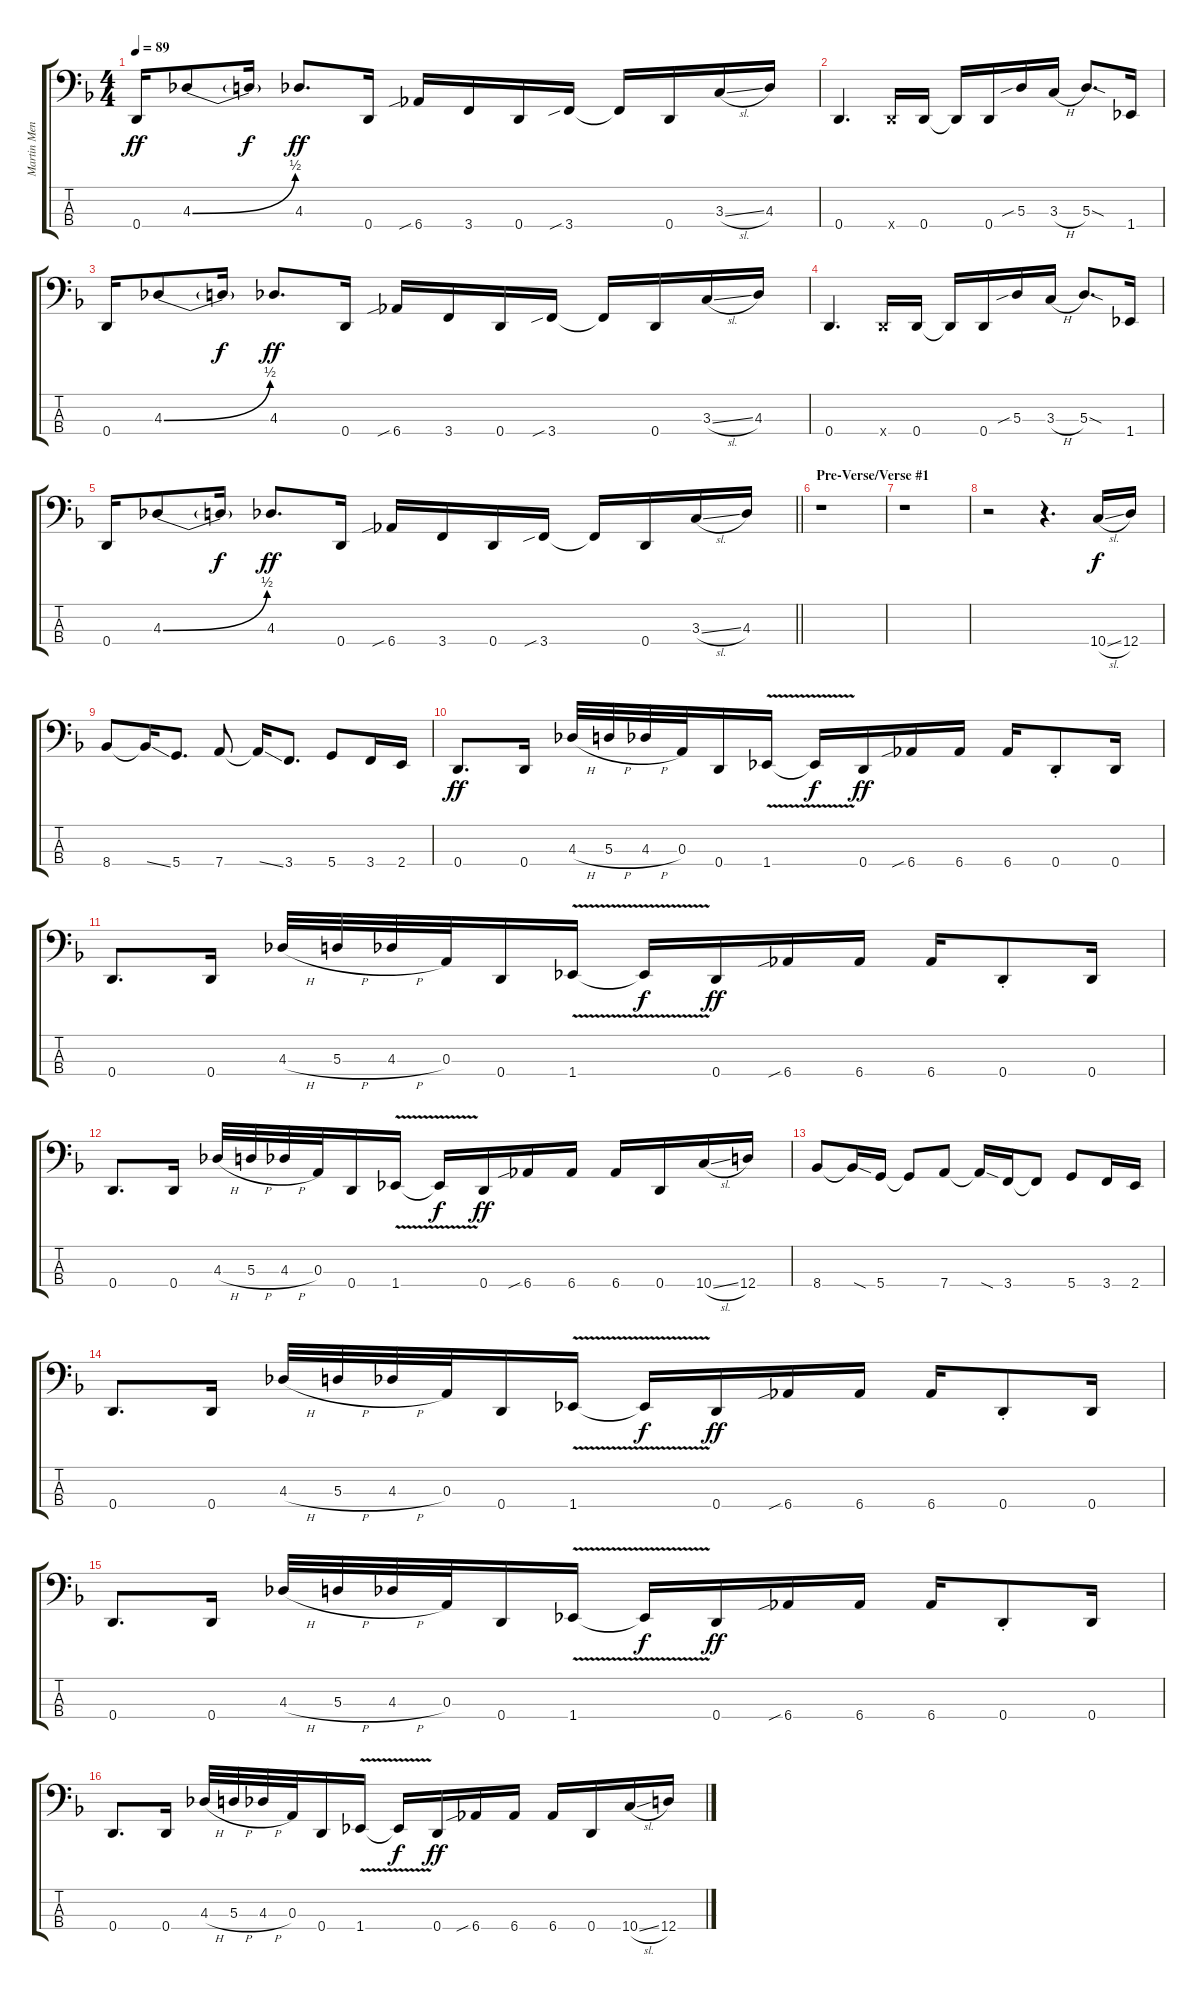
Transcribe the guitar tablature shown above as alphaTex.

\track ("Martin Mendez - El. Bass #1" "Martin Men") {instrument electricbassfinger}
\staff {score tabs}
\tuning (G2 D2 A1 D1) {hide}
\ts (4 4)
\tempo 89
\clef f4
\ks f
0.4.16{dy ff} 4.3{be (bend 0 0 60 2)}.8 4.3{t}.16{dy f} 4.3.8{d dy ff} 0.4.16 6.4{sib}.16 3.4.16 0.4.16 3.4{sib}.16 3.4{t}.16 0.4.16 3.3{sl}.16 4.3.16 |
0.4.4{d} 0.4{x}.16 0.4.16 0.4{t}.16 0.4.16 5.3{sib}.16 3.3{h}.16 5.3{sod}.8{d} 1.4.16 |
0.4.16 4.3{be (bend 0 0 60 2)}.8 4.3{t}.16{dy f} 4.3.8{d dy ff} 0.4.16 6.4{sib}.16 3.4.16 0.4.16 3.4{sib}.16 3.4{t}.16 0.4.16 3.3{sl}.16 4.3.16 |
0.4.4{d} 0.4{x}.16 0.4.16 0.4{t}.16 0.4.16 5.3{sib}.16 3.3{h}.16 5.3{sod}.8{d} 1.4.16 |
\barLineRight lightlight
0.4.16 4.3{be (bend 0 0 60 2)}.8 4.3{t}.16{dy f} 4.3.8{d dy ff} 0.4.16 6.4{sib}.16 3.4.16 0.4.16 3.4{sib}.16 3.4{t}.16 0.4.16 3.3{sl}.16 4.3.16 |
\section ("" "Pre-Verse/Verse #1")
r.1 |
r.1 |
r.2 r.4{d} 10.4{sl}.16{dy f} 12.4.16 |
8.4.8 8.4{ss t}.16 5.4.8{d} 7.4.8 7.4{ss t}.16 3.4.8{d} 5.4.8 3.4.16 2.4.16 |
0.4.8{d dy ff} 0.4.16 4.3{h}.32 5.3{h}.32 4.3{h}.32 0.3.32 0.4.16 1.4{v}.16 1.4{t}.16{dy f} 0.4.16{dy ff} 6.4{sib}.16 6.4.16 6.4.16 0.4{st}.8 0.4.16 |
0.4.8{d} 0.4.16 4.3{h}.32 5.3{h}.32 4.3{h}.32 0.3.32 0.4.16 1.4{v}.16 1.4{t}.16{dy f} 0.4.16{dy ff} 6.4{sib}.16 6.4.16 6.4.16 0.4{st}.8 0.4.16 |
0.4.8{d} 0.4.16 4.3{h}.32 5.3{h}.32 4.3{h}.32 0.3.32 0.4.16 1.4{v}.16 1.4{t}.16{dy f} 0.4.16{dy ff} 6.4{sib}.16 6.4.16 6.4.16 0.4.16 10.4{sl}.16 12.4.16 |
8.4.8 8.4{sod t}.16 5.4.16 5.4{t}.8 7.4.8 7.4{sod t}.16 3.4.16 3.4{t}.8 5.4.8 3.4.16 2.4.16 |
0.4.8{d} 0.4.16 4.3{h}.32 5.3{h}.32 4.3{h}.32 0.3.32 0.4.16 1.4{v}.16 1.4{t}.16{dy f} 0.4.16{dy ff} 6.4{sib}.16 6.4.16 6.4.16 0.4{st}.8 0.4.16 |
0.4.8{d} 0.4.16 4.3{h}.32 5.3{h}.32 4.3{h}.32 0.3.32 0.4.16 1.4{v}.16 1.4{t}.16{dy f} 0.4.16{dy ff} 6.4{sib}.16 6.4.16 6.4.16 0.4{st}.8 0.4.16 |
0.4.8{d} 0.4.16 4.3{h}.32 5.3{h}.32 4.3{h}.32 0.3.32 0.4.16 1.4{v}.16 1.4{t}.16{dy f} 0.4.16{dy ff} 6.4{sib}.16 6.4.16 6.4.16 0.4.16 10.4{sl}.16 12.4.16
